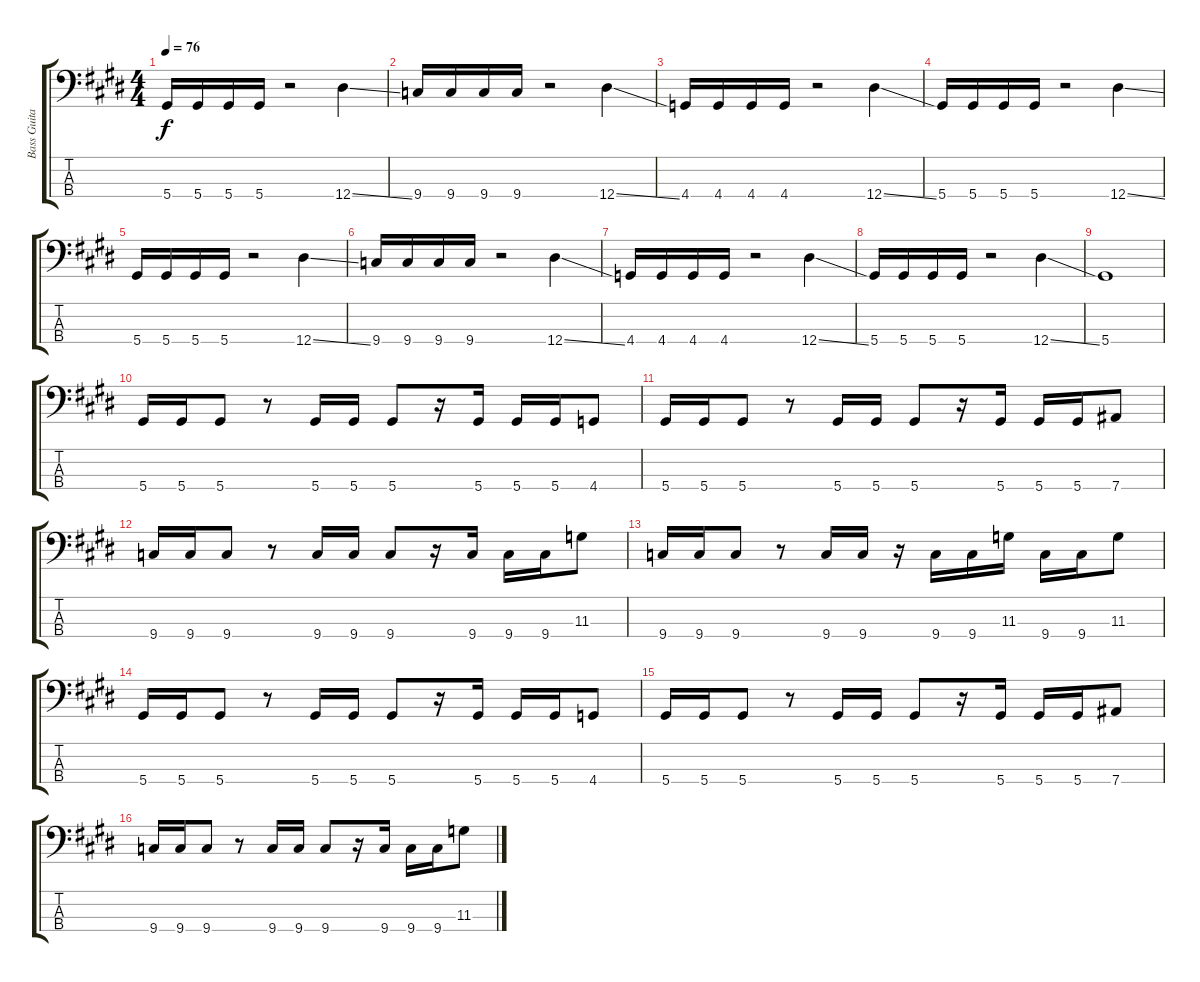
\track ("Bass Guitar" "Bass Guita") {instrument electricbassfinger}
\staff {score tabs}
\tuning (Gb2 Db2 Ab1 Eb1) {hide}
\ts (4 4)
\tempo 76
\clef f4
\ks e
5.4.16{dy f} 5.4.16 5.4.16 5.4.16 r.2 12.4{ss}.4 |
9.4.16 9.4.16 9.4.16 9.4.16 r.2 12.4{ss}.4 |
4.4.16 4.4.16 4.4.16 4.4.16 r.2 12.4{ss}.4 |
5.4.16 5.4.16 5.4.16 5.4.16 r.2 12.4{ss}.4 |
5.4.16 5.4.16 5.4.16 5.4.16 r.2 12.4{ss}.4 |
9.4.16 9.4.16 9.4.16 9.4.16 r.2 12.4{ss}.4 |
4.4.16 4.4.16 4.4.16 4.4.16 r.2 12.4{ss}.4 |
5.4.16 5.4.16 5.4.16 5.4.16 r.2 12.4{ss}.4 |
5.4.1 |
5.4.16 5.4.16 5.4.8 r.8 5.4.16 5.4.16 5.4.8 r.16 5.4.16 5.4.16 5.4.16 4.4.8 |
5.4.16 5.4.16 5.4.8 r.8 5.4.16 5.4.16 5.4.8 r.16 5.4.16 5.4.16 5.4.16 7.4.8 |
9.4.16 9.4.16 9.4.8 r.8 9.4.16 9.4.16 9.4.8 r.16 9.4.16 9.4.16 9.4.16 11.3.8 |
9.4.16 9.4.16 9.4.8 r.8 9.4.16 9.4.16 r.16 9.4.16 9.4.16 11.3.16 9.4.16 9.4.16 11.3.8 |
5.4.16 5.4.16 5.4.8 r.8 5.4.16 5.4.16 5.4.8 r.16 5.4.16 5.4.16 5.4.16 4.4.8 |
5.4.16 5.4.16 5.4.8 r.8 5.4.16 5.4.16 5.4.8 r.16 5.4.16 5.4.16 5.4.16 7.4.8 |
9.4.16 9.4.16 9.4.8 r.8 9.4.16 9.4.16 9.4.8 r.16 9.4.16 9.4.16 9.4.16 11.3.8
